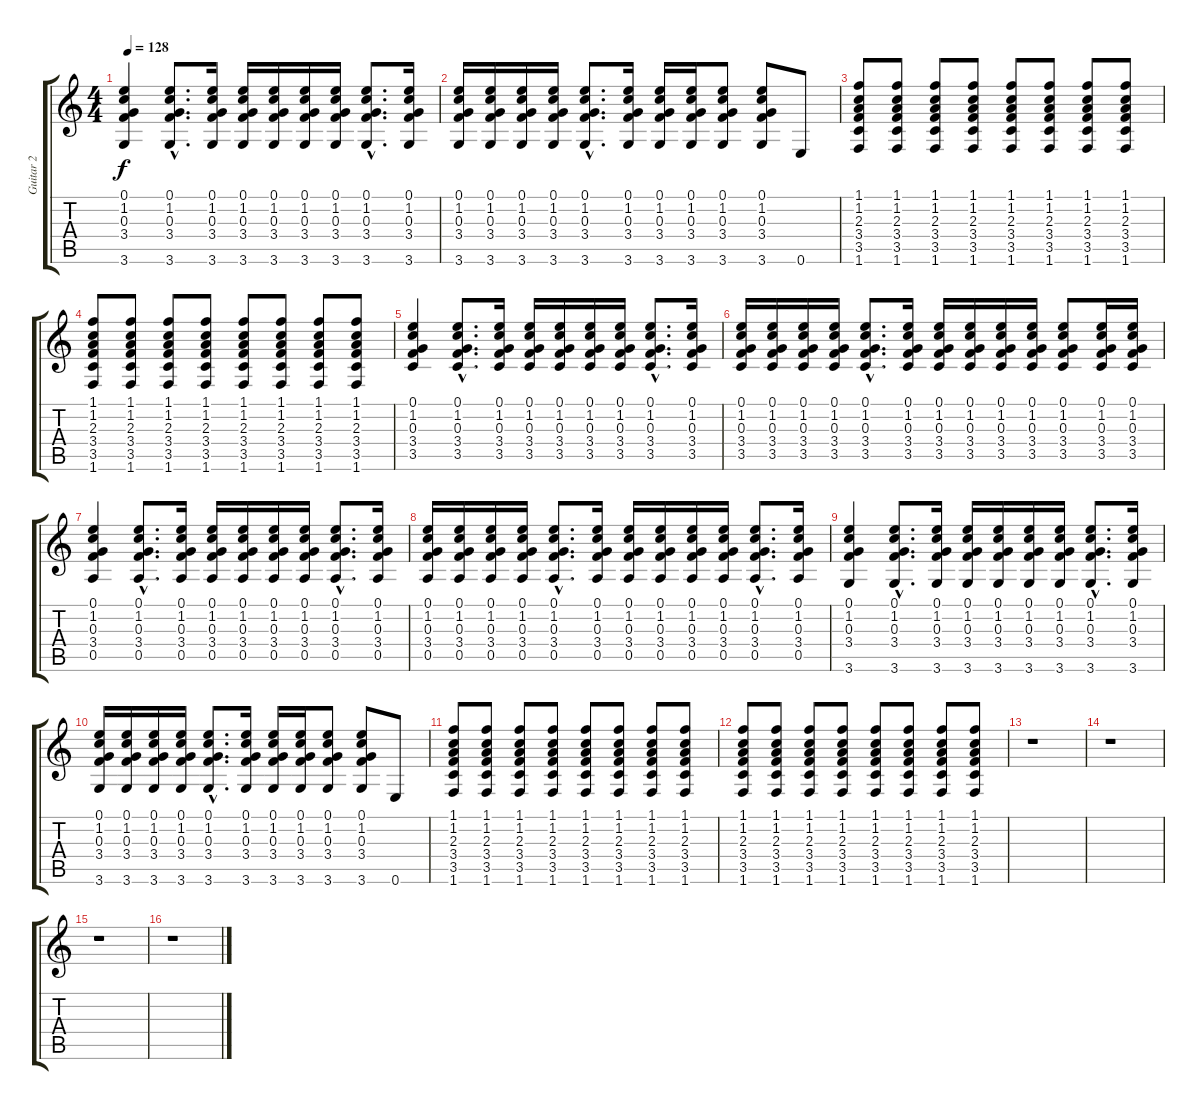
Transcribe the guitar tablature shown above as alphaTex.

\track ("Guitar 2" "Guitar 2") {instrument electricguitarclean}
\staff {score tabs}
\tuning (E4 B3 G3 D3 A2 E2) {hide}
\ts (4 4)
\tempo 128
\clef g2
\ks c
(0.1 1.2 0.3 3.4 3.6).4{dy f} (0.1{hac} 1.2{hac} 0.3{hac} 3.4{hac} 3.6{hac}).8{d} (0.1 1.2 0.3 3.4 3.6).16 (0.1 1.2 0.3 3.4 3.6).16 (0.1 1.2 0.3 3.4 3.6).16 (0.1 1.2 0.3 3.4 3.6).16 (0.1 1.2 0.3 3.4 3.6).16 (0.1{hac} 1.2{hac} 0.3{hac} 3.4{hac} 3.6{hac}).8{d} (0.1 1.2 0.3 3.4 3.6).16 |
(0.1 1.2 0.3 3.4 3.6).16 (0.1 1.2 0.3 3.4 3.6).16 (0.1 1.2 0.3 3.4 3.6).16 (0.1 1.2 0.3 3.4 3.6).16 (0.1{hac} 1.2{hac} 0.3{hac} 3.4{hac} 3.6{hac}).8{d} (0.1 1.2 0.3 3.4 3.6).16 (0.1 1.2 0.3 3.4 3.6).16 (0.1 1.2 0.3 3.4 3.6).16 (0.1 1.2 0.3 3.4 3.6).8 (0.1 1.2 0.3 3.4 3.6).8 0.6.8 |
(1.1 1.2 2.3 3.4 3.5 1.6).8 (1.1 1.2 2.3 3.4 3.5 1.6).8 (1.1 1.2 2.3 3.4 3.5 1.6).8 (1.1 1.2 2.3 3.4 3.5 1.6).8 (1.1 1.2 2.3 3.4 3.5 1.6).8 (1.1 1.2 2.3 3.4 3.5 1.6).8 (1.1 1.2 2.3 3.4 3.5 1.6).8 (1.1 1.2 2.3 3.4 3.5 1.6).8 |
(1.1 1.2 2.3 3.4 3.5 1.6).8 (1.1 1.2 2.3 3.4 3.5 1.6).8 (1.1 1.2 2.3 3.4 3.5 1.6).8 (1.1 1.2 2.3 3.4 3.5 1.6).8 (1.1 1.2 2.3 3.4 3.5 1.6).8 (1.1 1.2 2.3 3.4 3.5 1.6).8 (1.1 1.2 2.3 3.4 3.5 1.6).8 (1.1 1.2 2.3 3.4 3.5 1.6).8 |
(0.1 1.2 0.3 3.4 3.5).4{balance 4 instrument distortionguitar} (0.1{hac} 1.2{hac} 0.3{hac} 3.4{hac} 3.5{hac}).8{d} (0.1 1.2 0.3 3.4 3.5).16 (0.1 1.2 0.3 3.4 3.5).16 (0.1 1.2 0.3 3.4 3.5).16 (0.1 1.2 0.3 3.4 3.5).16 (0.1 1.2 0.3 3.4 3.5).16 (0.1{hac} 1.2{hac} 0.3{hac} 3.4{hac} 3.5{hac}).8{d} (0.1 1.2 0.3 3.4 3.5).16 |
(0.1 1.2 0.3 3.4 3.5).16 (0.1 1.2 0.3 3.4 3.5).16 (0.1 1.2 0.3 3.4 3.5).16 (0.1 1.2 0.3 3.4 3.5).16 (0.1{hac} 1.2{hac} 0.3{hac} 3.4{hac} 3.5{hac}).8{d} (0.1 1.2 0.3 3.4 3.5).16 (0.1 1.2 0.3 3.4 3.5).16 (0.1 1.2 0.3 3.4 3.5).16 (0.1 1.2 0.3 3.4 3.5).16 (0.1 1.2 0.3 3.4 3.5).16 (0.1 1.2 0.3 3.4 3.5).8 (0.1 1.2 0.3 3.4 3.5).16 (0.1 1.2 0.3 3.4 3.5).16 |
(0.1 1.2 0.3 3.4 0.5).4 (0.1{hac} 1.2{hac} 0.3{hac} 3.4{hac} 0.5{hac}).8{d} (0.1 1.2 0.3 3.4 0.5).16 (0.1 1.2 0.3 3.4 0.5).16 (0.1 1.2 0.3 3.4 0.5).16 (0.1 1.2 0.3 3.4 0.5).16 (0.1 1.2 0.3 3.4 0.5).16 (0.1{hac} 1.2{hac} 0.3{hac} 3.4{hac} 0.5{hac}).8{d} (0.1 1.2 0.3 3.4 0.5).16 |
(0.1 1.2 0.3 3.4 0.5).16 (0.1 1.2 0.3 3.4 0.5).16 (0.1 1.2 0.3 3.4 0.5).16 (0.1 1.2 0.3 3.4 0.5).16 (0.1{hac} 1.2{hac} 0.3{hac} 3.4{hac} 0.5{hac}).8{d} (0.1 1.2 0.3 3.4 0.5).16 (0.1 1.2 0.3 3.4 0.5).16 (0.1 1.2 0.3 3.4 0.5).16 (0.1 1.2 0.3 3.4 0.5).16 (0.1 1.2 0.3 3.4 0.5).16 (0.1{hac} 1.2{hac} 0.3{hac} 3.4{hac} 0.5{hac}).8{d} (0.1 1.2 0.3 3.4 0.5).16 |
(0.1 1.2 0.3 3.4 3.6).4 (0.1{hac} 1.2{hac} 0.3{hac} 3.4{hac} 3.6{hac}).8{d} (0.1 1.2 0.3 3.4 3.6).16 (0.1 1.2 0.3 3.4 3.6).16 (0.1 1.2 0.3 3.4 3.6).16 (0.1 1.2 0.3 3.4 3.6).16 (0.1 1.2 0.3 3.4 3.6).16 (0.1{hac} 1.2{hac} 0.3{hac} 3.4{hac} 3.6{hac}).8{d} (0.1 1.2 0.3 3.4 3.6).16 |
(0.1 1.2 0.3 3.4 3.6).16 (0.1 1.2 0.3 3.4 3.6).16 (0.1 1.2 0.3 3.4 3.6).16 (0.1 1.2 0.3 3.4 3.6).16 (0.1{hac} 1.2{hac} 0.3{hac} 3.4{hac} 3.6{hac}).8{d} (0.1 1.2 0.3 3.4 3.6).16 (0.1 1.2 0.3 3.4 3.6).16 (0.1 1.2 0.3 3.4 3.6).16 (0.1 1.2 0.3 3.4 3.6).8 (0.1 1.2 0.3 3.4 3.6).8 0.6.8 |
(1.1 1.2 2.3 3.4 3.5 1.6).8 (1.1 1.2 2.3 3.4 3.5 1.6).8 (1.1 1.2 2.3 3.4 3.5 1.6).8 (1.1 1.2 2.3 3.4 3.5 1.6).8 (1.1 1.2 2.3 3.4 3.5 1.6).8 (1.1 1.2 2.3 3.4 3.5 1.6).8 (1.1 1.2 2.3 3.4 3.5 1.6).8 (1.1 1.2 2.3 3.4 3.5 1.6).8 |
(1.1 1.2 2.3 3.4 3.5 1.6).8 (1.1 1.2 2.3 3.4 3.5 1.6).8 (1.1 1.2 2.3 3.4 3.5 1.6).8 (1.1 1.2 2.3 3.4 3.5 1.6).8 (1.1 1.2 2.3 3.4 3.5 1.6).8 (1.1 1.2 2.3 3.4 3.5 1.6).8 (1.1 1.2 2.3 3.4 3.5 1.6).8 (1.1 1.2 2.3 3.4 3.5 1.6).8 |
r.1 |
r.1 |
r.1 |
r.1
